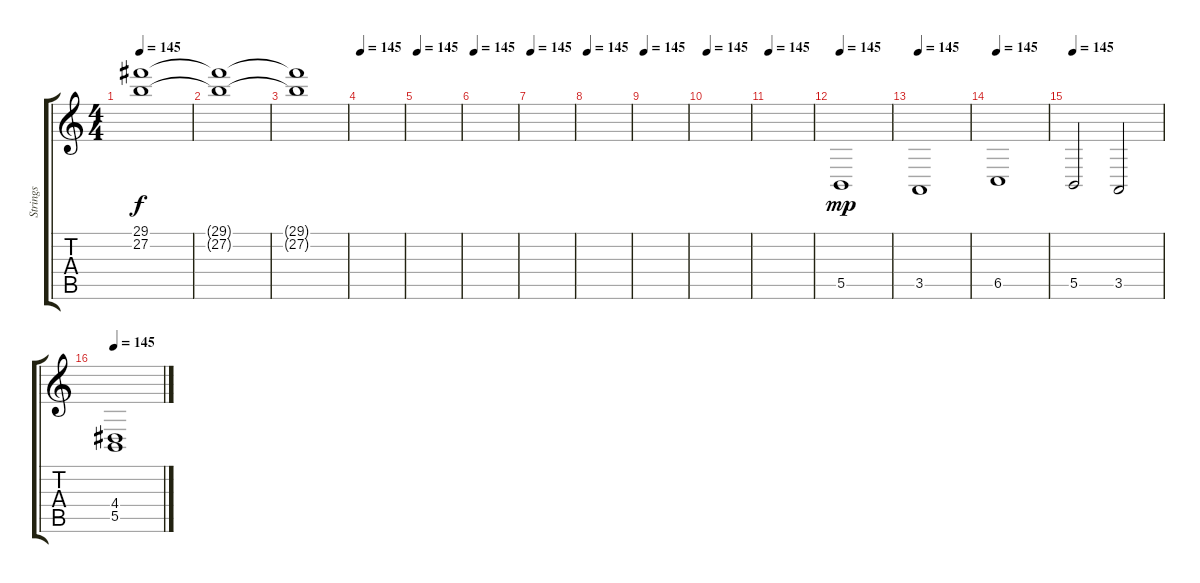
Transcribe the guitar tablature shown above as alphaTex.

\track ("Strings" "Strings") {instrument lead2sawtooth}
\staff {score tabs}
\tuning (Db4 Ab3 E3 B2 Gb2 B1) {hide}
\ts (4 4)
\tempo 145
\clef g2
\ks c
(29.1{t} 27.2{t}).1{dy f} |
(29.1{t} 27.2{t}).1 |
(29.1{t} 27.2{t}).1 |
\tempo 145
|
\tempo 145
|
\tempo 145
|
\tempo 145
|
\tempo 145
|
\tempo 145
|
\tempo 145
|
\tempo 145
|
\tempo 145
5.5.1{dy mp volume 16 instrument choiraahs} |
\tempo 145
3.5.1 |
\tempo 145
6.5.1 |
\tempo 145
5.5.2 3.5.2 |
\tempo 145
(4.4 5.5).1
